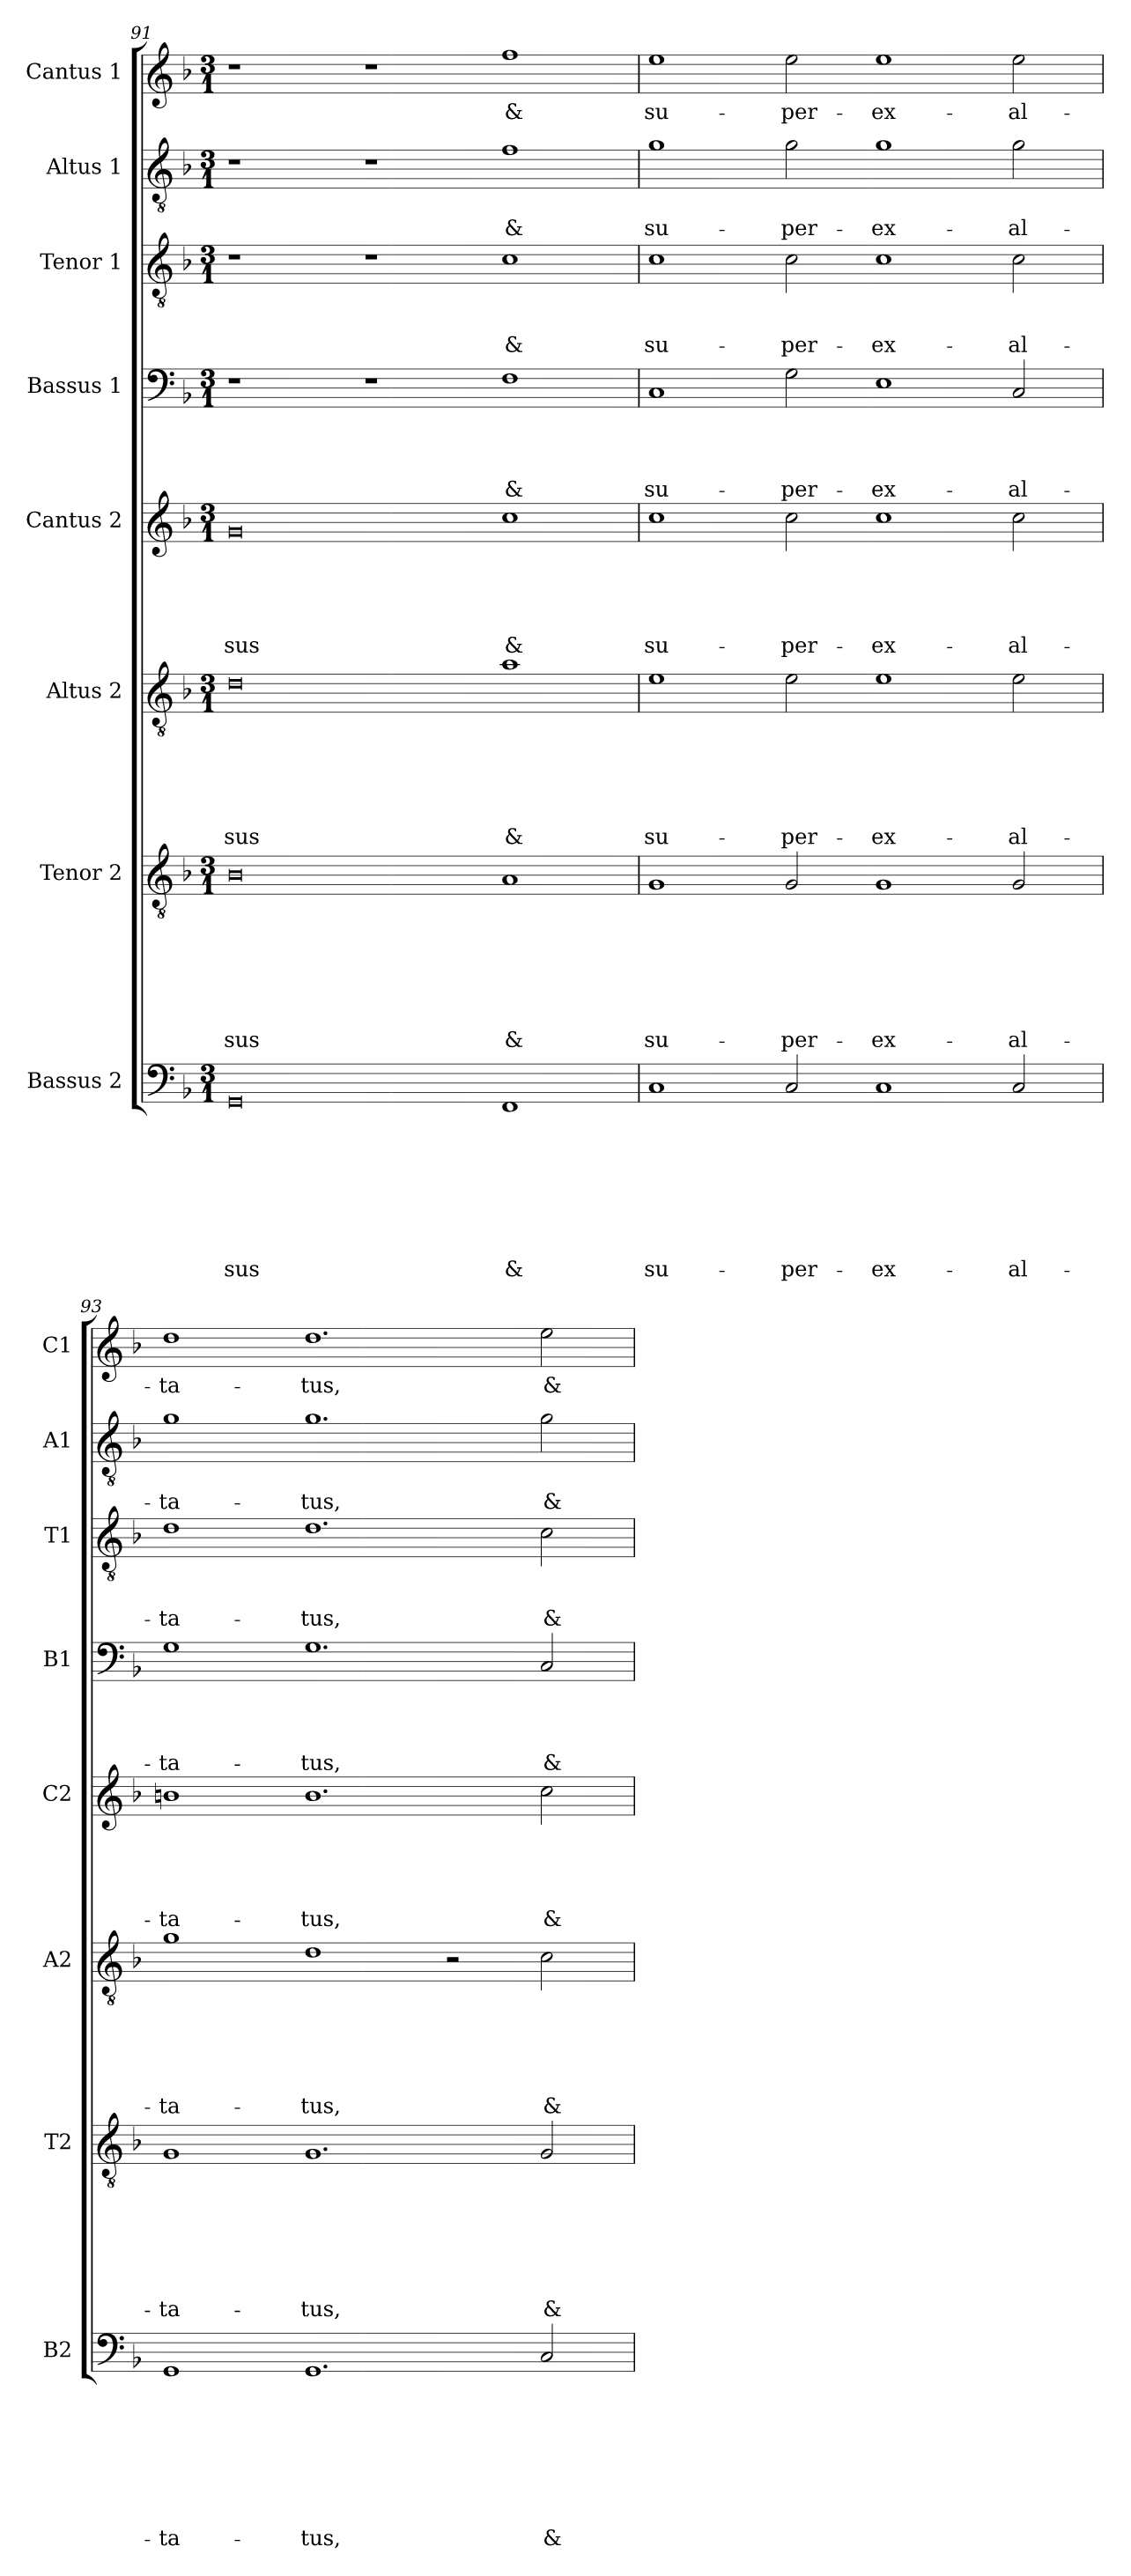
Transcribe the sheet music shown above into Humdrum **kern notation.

**kern	**text	**text	**text	**text	**text	**text	**text	**text	**kern	**text	**text	**text	**text	**text	**text	**text	**kern	**text	**text	**text	**text	**text	**text	**kern	**text	**text	**text	**text	**text	**kern	**text	**text	**text	**text	**kern	**text	**text	**text	**kern	**text	**text	**kern	**text
*part8	*part8	*part8	*part8	*part8	*part8	*part8	*part8	*part8	*part7	*part7	*part7	*part7	*part7	*part7	*part7	*part7	*part6	*part6	*part6	*part6	*part6	*part6	*part6	*part5	*part5	*part5	*part5	*part5	*part5	*part4	*part4	*part4	*part4	*part4	*part3	*part3	*part3	*part3	*part2	*part2	*part2	*part1	*part1
*staff8	*staff8	*staff8	*staff8	*staff8	*staff8	*staff8	*staff8	*staff8	*staff7	*staff7	*staff7	*staff7	*staff7	*staff7	*staff7	*staff7	*staff6	*staff6	*staff6	*staff6	*staff6	*staff6	*staff6	*staff5	*staff5	*staff5	*staff5	*staff5	*staff5	*staff4	*staff4	*staff4	*staff4	*staff4	*staff3	*staff3	*staff3	*staff3	*staff2	*staff2	*staff2	*staff1	*staff1
*I"Bassus 2	*	*	*	*	*	*	*	*	*I"Tenor 2	*	*	*	*	*	*	*	*I"Altus 2	*	*	*	*	*	*	*I"Cantus 2	*	*	*	*	*	*I"Bassus 1	*	*	*	*	*I"Tenor 1	*	*	*	*I"Altus 1	*	*	*I"Cantus 1	*
*I'B2	*	*	*	*	*	*	*	*	*I'T2	*	*	*	*	*	*	*	*I'A2	*	*	*	*	*	*	*I'C2	*	*	*	*	*	*I'B1	*	*	*	*	*I'T1	*	*	*	*I'A1	*	*	*I'C1	*
*clefF4	*	*	*	*	*	*	*	*	*clefGv2	*	*	*	*	*	*	*	*clefGv2	*	*	*	*	*	*	*clefG2	*	*	*	*	*	*clefF4	*	*	*	*	*clefGv2	*	*	*	*clefGv2	*	*	*clefG2	*
*k[b-]	*	*	*	*	*	*	*	*	*k[b-]	*	*	*	*	*	*	*	*k[b-]	*	*	*	*	*	*	*k[b-]	*	*	*	*	*	*k[b-]	*	*	*	*	*k[b-]	*	*	*	*k[b-]	*	*	*k[b-]	*
*d:	*	*	*	*	*	*	*	*	*d:	*	*	*	*	*	*	*	*d:	*	*	*	*	*	*	*d:	*	*	*	*	*	*d:	*	*	*	*	*d:	*	*	*	*d:	*	*	*d:	*
*M3/1	*	*	*	*	*	*	*	*	*M3/1	*	*	*	*	*	*	*	*M3/1	*	*	*	*	*	*	*M3/1	*	*	*	*	*	*M3/1	*	*	*	*	*M3/1	*	*	*	*M3/1	*	*	*M3/1	*
=91	=91	=91	=91	=91	=91	=91	=91	=91	=91	=91	=91	=91	=91	=91	=91	=91	=91	=91	=91	=91	=91	=91	=91	=91	=91	=91	=91	=91	=91	=91	=91	=91	=91	=91	=91	=91	=91	=91	=91	=91	=91	=91	=91
0GG	.	.	.	.	.	.	.	-sus	0B-	.	.	.	.	.	.	-sus	0d	.	.	.	.	.	-sus	0g	.	.	.	.	-sus	1r	.	.	.	.	1r	.	.	.	1r	.	.	1r	.
.	.	.	.	.	.	.	.	.	.	.	.	.	.	.	.	.	.	.	.	.	.	.	.	.	.	.	.	.	.	1r	.	.	.	.	1r	.	.	.	1r	.	.	1r	.
1FF	.	.	.	.	.	.	.	&	1A	.	.	.	.	.	.	&	1a	.	.	.	.	.	&	1cc	.	.	.	.	&	1F	.	.	.	&	1c	.	.	&	1f	.	&	1ff	&
=92	=92	=92	=92	=92	=92	=92	=92	=92	=92	=92	=92	=92	=92	=92	=92	=92	=92	=92	=92	=92	=92	=92	=92	=92	=92	=92	=92	=92	=92	=92	=92	=92	=92	=92	=92	=92	=92	=92	=92	=92	=92	=92	=92
1C	.	.	.	.	.	.	.	su-	1G	.	.	.	.	.	.	su-	1e	.	.	.	.	.	su-	1cc	.	.	.	.	su-	1C	.	.	.	su-	1c	.	.	su-	1g	.	su-	1ee	su-
2C/	.	.	.	.	.	.	.	-per-	2G/	.	.	.	.	.	.	-per-	2e\	.	.	.	.	.	-per-	2cc\	.	.	.	.	-per-	2G\	.	.	.	-per-	2c\	.	.	-per-	2g\	.	-per-	2ee\	-per-
1C	.	.	.	.	.	.	.	-ex-	1G	.	.	.	.	.	.	-ex-	1e	.	.	.	.	.	-ex-	1cc	.	.	.	.	-ex-	1E	.	.	.	-ex-	1c	.	.	-ex-	1g	.	-ex-	1ee	-ex-
2C/	.	.	.	.	.	.	.	-al-	2G/	.	.	.	.	.	.	-al-	2e\	.	.	.	.	.	-al-	2cc\	.	.	.	.	-al-	2C/	.	.	.	-al-	2c\	.	.	-al-	2g\	.	-al-	2ee\	-al-
=93	=93	=93	=93	=93	=93	=93	=93	=93	=93	=93	=93	=93	=93	=93	=93	=93	=93	=93	=93	=93	=93	=93	=93	=93	=93	=93	=93	=93	=93	=93	=93	=93	=93	=93	=93	=93	=93	=93	=93	=93	=93	=93	=93
1GG	.	.	.	.	.	.	.	-ta-	1G	.	.	.	.	.	.	-ta-	1g	.	.	.	.	.	-ta-	1bn	.	.	.	.	-ta-	1G	.	.	.	-ta-	1d	.	.	-ta-	1g	.	-ta-	1dd	-ta-
1.GG	.	.	.	.	.	.	.	-tus,	1.G	.	.	.	.	.	.	-tus,	1d	.	.	.	.	.	-tus,	1.b	.	.	.	.	-tus,	1.G	.	.	.	-tus,	1.d	.	.	-tus,	1.g	.	-tus,	1.dd	-tus,
.	.	.	.	.	.	.	.	.	.	.	.	.	.	.	.	.	2r	.	.	.	.	.	.	.	.	.	.	.	.	.	.	.	.	.	.	.	.	.	.	.	.	.	.
2C/	.	.	.	.	.	.	.	&	2G/	.	.	.	.	.	.	&	2c\	.	.	.	.	.	&	2cc\	.	.	.	.	&	2C/	.	.	.	&	2c\	.	.	&	2g\	.	&	2ee\	&
=	=	=	=	=	=	=	=	=	=	=	=	=	=	=	=	=	=	=	=	=	=	=	=	=	=	=	=	=	=	=	=	=	=	=	=	=	=	=	=	=	=	=	=
*-	*-	*-	*-	*-	*-	*-	*-	*-	*-	*-	*-	*-	*-	*-	*-	*-	*-	*-	*-	*-	*-	*-	*-	*-	*-	*-	*-	*-	*-	*-	*-	*-	*-	*-	*-	*-	*-	*-	*-	*-	*-	*-	*-
